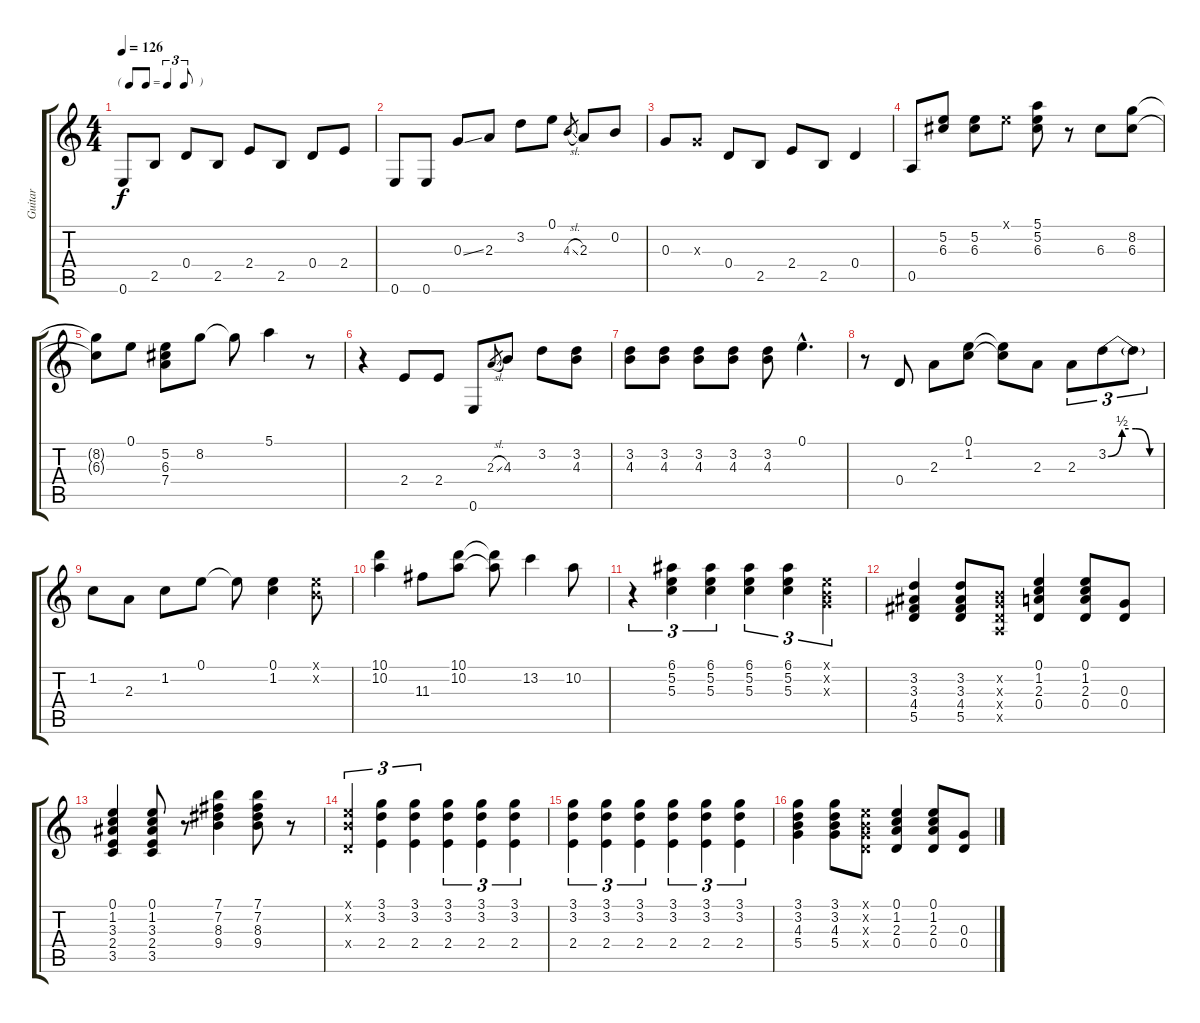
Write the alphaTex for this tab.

\track ("Guitar" "Guitar") {instrument electricguitarclean}
\staff {score tabs}
\tuning (E4 B3 G3 D3 A2 E2) {hide}
\ts (4 4)
\tf triplet8th
\tempo 126
\clef g2
\ks c
0.6.8{dy f} 2.5.8 0.4.8 2.5.8 2.4.8 2.5.8 0.4.8 2.4.8 |
0.6.8 0.6.8 0.3{ss}.8 2.3.8 3.2.8 0.1.8 4.3{sl}.8{gr} 2.3.8 0.2.8 |
0.3.8 0.3{x}.8 0.4.8 2.5.8 2.4.8 2.5.8 0.4.4 |
0.5.8 (5.2 6.3).8 (5.2 6.3).8 0.1{x}.8 (5.1 5.2 6.3).8 r.8 6.3.8 (8.2 6.3).8 |
(8.2{t} 6.3{t}).8 0.1.8 (5.2 6.3 7.4).8 8.2.8 8.2{t}.8 5.1.4 r.8 |
r.4 2.4.8 2.4.8 0.6.8 2.3{sl}.8{gr} 4.3.8 3.2.8 (3.2 4.3).8 |
(3.2 4.3).8 (3.2 4.3).8 (3.2 4.3).8 (3.2 4.3).8 (3.2 4.3).8 0.1{hac}.4{d} |
r.8 0.4.8 2.3.8 (0.1 1.2).8 (0.1{t} 1.2{t}).8 2.3.8 2.3.8{tu (3 2)} 3.2{be (custom 0 0 15 2 30 2 45 0 60 0)}.8{tu (3 2)} 3.2{t}.8{tu (3 2)} |
1.2.8 2.3.8 1.2.8 0.1.8 0.1{t}.8 (0.1 1.2).4 (0.1{x} 0.2{x}).8 |
(10.1 10.2).4 11.3.8 (10.1 10.2).8 (10.1{t} 10.2{t}).8 13.2.4 10.2.8 |
r.4{tu (3 2)} (6.1 5.2 5.3).4{tu (3 2)} (6.1 5.2 5.3).4{tu (3 2)} (6.1 5.2 5.3).4{tu (3 2)} (6.1 5.2 5.3).4{tu (3 2)} (0.1{x} 0.2{x} 0.3{x}).4{tu (3 2)} |
(3.2 3.3 4.4 5.5).4 (3.2 3.3 4.4 5.5).8 (0.2{x} 0.3{x} 0.4{x} 0.5{x}).8 (0.1 1.2 2.3 0.4).4 (0.1 1.2 2.3 0.4).8 (0.3 0.4).8 |
(0.1 1.2 3.3 2.4 3.5).4 (0.1 1.2 3.3 2.4 3.5).8 r.8 (7.1 7.2 8.3 9.4).4 (7.1 7.2 8.3 9.4).8 r.8 |
(0.1{x} 0.2{x} 0.4{x}).4{tu (3 2)} (3.1 3.2 2.4).4{tu (3 2)} (3.1 3.2 2.4).4{tu (3 2)} (3.1 3.2 2.4).4{tu (3 2)} (3.1 3.2 2.4).4{tu (3 2)} (3.1 3.2 2.4).4{tu (3 2)} |
(3.1 3.2 2.4).4{tu (3 2)} (3.1 3.2 2.4).4{tu (3 2)} (3.1 3.2 2.4).4{tu (3 2)} (3.1 3.2 2.4).4{tu (3 2)} (3.1 3.2 2.4).4{tu (3 2)} (3.1 3.2 2.4).4{tu (3 2)} |
(3.1 3.2 4.3 5.4).4 (3.1 3.2 4.3 5.4).8 (0.1{x} 0.2{x} 0.3{x} 0.4{x}).8 (0.1 1.2 2.3 0.4).4 (0.1 1.2 2.3 0.4).8 (0.3 0.4).8
